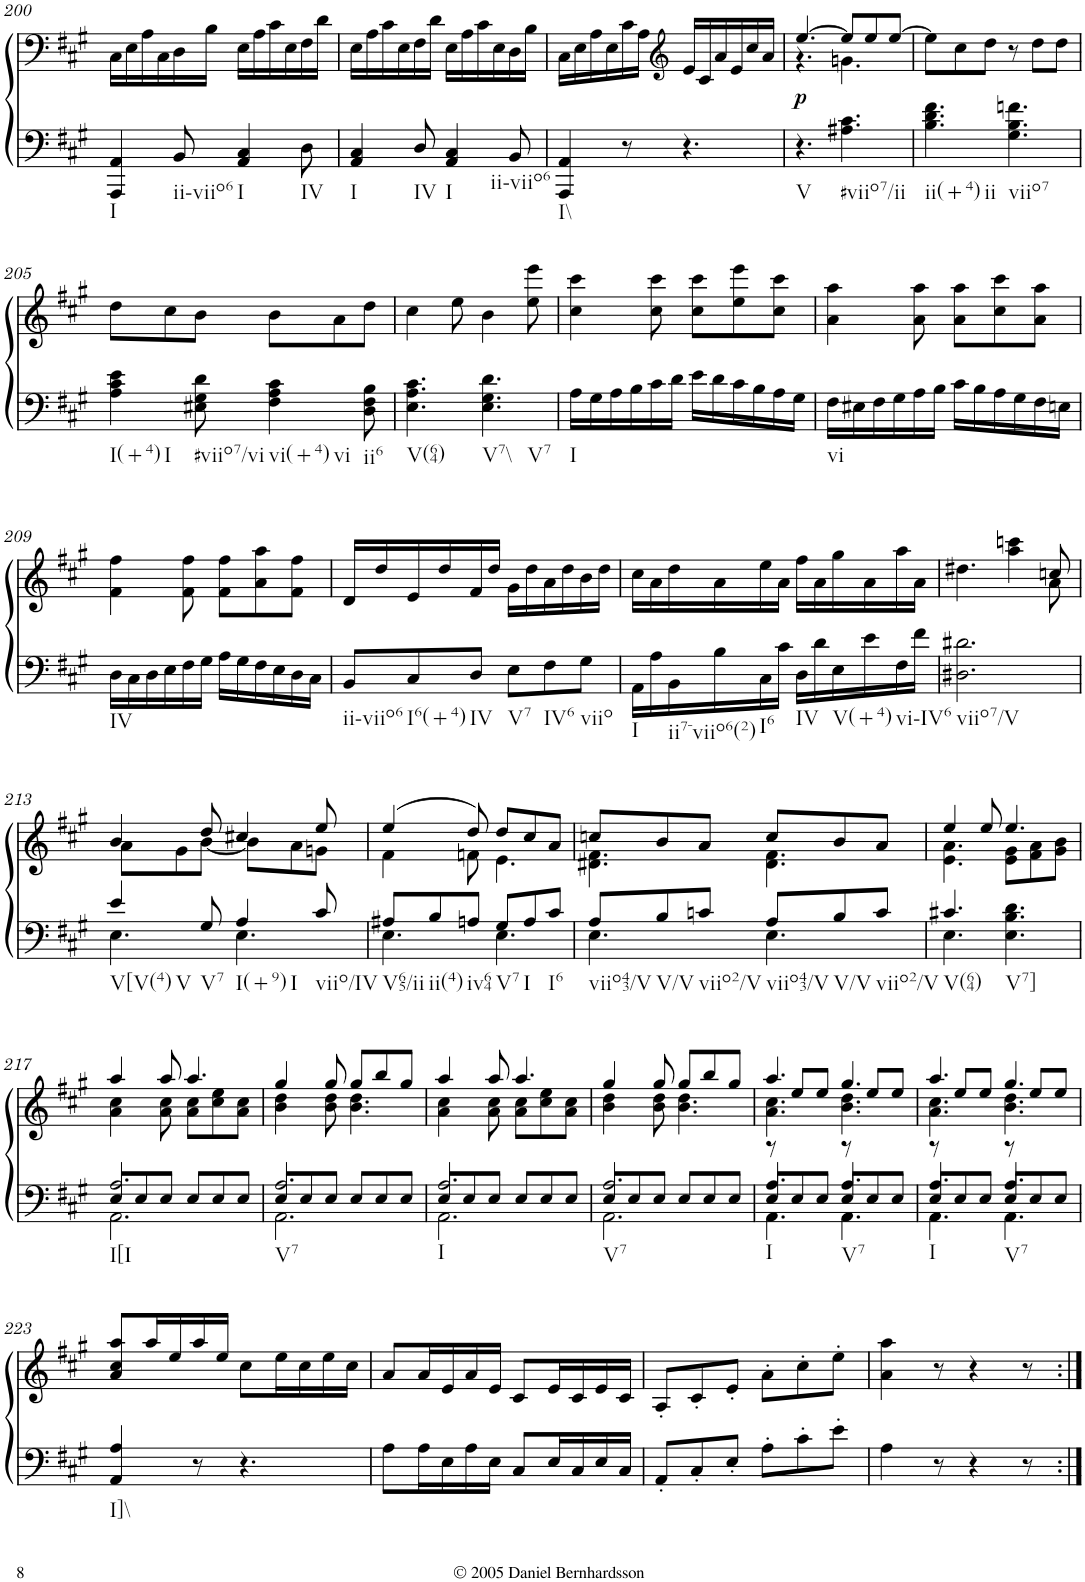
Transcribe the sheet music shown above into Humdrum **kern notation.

**kern	**kern	**dynam
*part1	*part1	*part1
*staff2	*staff1	*staff1/2
*I"Piano	*	*
*I'Pno.	*	*
!!LO:PB:g=z
*clefF4	*clefG2	*
*k[f#c#g#]	*k[f#c#g#]	*
*A:	*A:	*
*M6/8	*M6/8	*
=200	=200	=200
!LO:TX:b:t=I	!	!
4AAA/ 4AA/	16C#\LL	.
.	16E\	.
.	16A\	.
.	16C#\	.
!LO:TX:b:t=ii-viio6	!	!
8BB/	16D\	.
.	16B\JJ	.
!LO:TX:b:t=I	!	!
4AA/ 4C#/	16E\LL	.
.	16A\	.
.	16c#\	.
.	16E\	.
!LO:TX:b:t=IV	!	!
8D\	16F#\	.
.	16d\JJ	.
=201	=201	=201
!LO:TX:b:t=I	!	!
4AA/ 4C#/	16E\LL	.
.	16A\	.
.	16c#\	.
.	16E\	.
!LO:TX:b:t=IV	!	!
8D/	16F#\	.
.	16d\JJ	.
!LO:TX:b:t=I	!	!
4AA/ 4C#/	16E\LL	.
.	16A\	.
.	16c#\	.
.	16E\	.
!LO:TX:b:t=ii-viio6	!	!
8BB/	16D\	.
.	16B\JJ	.
=202	=202	=202
!LO:TX:b:t=I\\	!	!
4AAA/ 4AA/	16C#\LL	.
.	16E\	.
.	16A\	.
.	16E\	.
8r	16c#\	.
.	16A\JJ	.
*	*clefG2	*
4.r	16e/LL	.
.	16c#/	.
.	16a/	.
.	16e/	.
.	16cc#/	.
.	16a/JJ	.
=203	=203	=203
*	*^	*
!LO:TX:b:t=V	!	!	!
!	!	!	!LO:DY:b
4.r	[>4.ee/	4.r	p
!LO:TX:b:t=#viio7/ii	!	!	!
4.A#X\ 4.c#\	8ee/L]	4.gn\	.
.	8ee/	.	.
.	[>8ee/J	.	.
*	*v	*v	*
=204	=204	=204
!LO:TX:b:t=ii(+4)	!	!
!LO:TX:b:t=ii	!	!
4.B\ 4.d\ 4.f#\	8ee\L]	.
.	8cc#\	.
.	8dd\J	.
!LO:TX:b:t=viio7	!	!
4.G#\ 4.B\ 4.fn\	8r	.
.	8dd\L	.
.	8dd\J	.
!!LO:LB:g=z
=205	=205	=205
!LO:TX:b:t=I(+4)	!	!
!LO:TX:b:t=I	!	!
4A\ 4c#\ 4e\	8dd\L	.
.	8cc#\	.
!LO:TX:b:t=#viio7/vi	!	!
8E#X\ 8G#\ 8d\	8b\J	.
!LO:TX:b:t=vi(+4)	!	!
!LO:TX:b:t=vi	!	!
4F#\ 4A\ 4c#\	8b\L	.
.	8a\	.
!LO:TX:b:t=ii6	!	!
8D\ 8F#\ 8B\	8dd\J	.
=206	=206	=206
!LO:TX:b:t=V(64)	!	!
4.E\ 4.A\ 4.c#\	4cc#\	.
.	8ee\	.
!LO:TX:b:t=V7\\	!	!
!LO:TX:b:t=V7	!	!
4.E\ 4.G#\ 4.d\	4b\	.
.	8ee\ 8eee\	.
=207	=207	=207
!LO:TX:b:t=I	!	!
16A\LL	4cc#\ 4ccc#\	.
16G#\	.	.
16A\	.	.
16B\	.	.
16c#\	8cc#\ 8ccc#\	.
16d\JJ	.	.
16e\LL	8cc#\ 8ccc#\L	.
16d\	.	.
16c#\	8ee\ 8eee\	.
16B\	.	.
16A\	8cc#\ 8ccc#\J	.
16G#\JJ	.	.
=208	=208	=208
!LO:TX:b:t=vi	!	!
16F#\LL	4a\ 4aa\	.
16E#X\	.	.
16F#\	.	.
16G#\	.	.
16A\	8a\ 8aa\	.
16B\JJ	.	.
16c#\LL	8a\ 8aa\L	.
16B\	.	.
16A\	8cc#\ 8ccc#\	.
16G#\	.	.
16F#\	8a\ 8aa\J	.
16En\JJ	.	.
!!LO:LB:g=z
=209	=209	=209
!LO:TX:b:t=IV	!	!
16D\LL	4f#\ 4ff#\	.
16C#\	.	.
16D\	.	.
16E\	.	.
16F#\	8f#\ 8ff#\	.
16G#\JJ	.	.
16A\LL	8f#\ 8ff#\L	.
16G#\	.	.
16F#\	8a\ 8aa\	.
16E\	.	.
16D\	8f#\ 8ff#\J	.
16C#\JJ	.	.
=210	=210	=210
!LO:TX:b:t=ii-viio6	!	!
8BB/L	16d/LL	.
.	16dd/	.
!LO:TX:b:t=I6(+4)	!	!
8C#/	16e/	.
.	16dd/	.
!LO:TX:b:t=IV	!	!
8D/J	16f#/	.
.	16dd/JJ	.
!LO:TX:b:t=V7	!	!
8E\L	16g#\LL	.
.	16dd\	.
!LO:TX:b:t=IV6	!	!
8F#\	16a\	.
.	16dd\	.
!LO:TX:b:t=viio	!	!
8G#\J	16b\	.
.	16dd\JJ	.
=211	=211	=211
!LO:TX:b:t=I	!	!
16AA\LL	16cc#\LL	.
16A\	16a\	.
!LO:TX:b:t=ii7-viio6(2)	!	!
16BB\	16dd\	.
16B\	16a\	.
!LO:TX:b:t=I6	!	!
16C#\	16ee\	.
16c#\JJ	16a\JJ	.
!LO:TX:b:t=IV	!	!
16D\LL	16ff#\LL	.
16d\	16a\	.
!LO:TX:b:t=V(+4)	!	!
16E\	16gg#\	.
16e\	16a\	.
!LO:TX:b:t=vi-IV6	!	!
16F#\	16aa\	.
16f#\JJ	16a\JJ	.
=212	=212	=212
*	*^	*
!LO:TX:b:t=viio7/V	!	!	!
2.D#X\ 2.d#X\	4.dd#X\	4.ryy	.
.	4aa\ 4cccn\	8ryy	.
.	.	8ryy	.
.	8ccn/	8a\	.
!!LO:LB:g=z	!!
=213	=213	=213	=213
*^	*	*	*
!LO:TX:b:t=V[V(4)	!	!	!	!
!LO:TX:b:t=V	!	!	!	!
4e/	4.E\	4b/	8a\L	.
.	.	.	8g#\	.
!LO:TX:b:t=V7	!	!	!	!
8G#/	.	8dd/	[<8b\J	.
!LO:TX:b:t=I(+9)	!	!	!	!
!LO:TX:b:t=I	!	!	!	!
4A/	4.E\	4cc#X/	8b\L]	.
.	.	.	8a\	.
!LO:TX:b:t=viio/IV	!	!	!	!
8c#/	.	8ee/	8gn\J	.
=214	=214	=214	=214	=214
!LO:TX:b:t=V65/ii	!	!	!	!
8A#X/L	4.E\	(4ee/	4f#\	.
!LO:TX:b:t=ii(4)	!	!	!	!
8B/	.	.	.	.
!LO:TX:b:t=iv64	!	!	!	!
8An/J	.	8dd/)	8fn\	.
!LO:TX:b:t=V7	!	!	!	!
8G#/L	4.E\	8dd/L	4.e\	.
!LO:TX:b:t=I	!	!	!	!
8A/	.	8cc#/	.	.
!LO:TX:b:t=I6	!	!	!	!
8c#/J	.	8a/J	.	.
=215	=215	=215	=215	=215
!LO:TX:b:t=viio43/V	!	!	!	!
8A/L	4.E\	8ccn/L	4.d#X\ 4.f#\	.
!LO:TX:b:t=V/V	!	!	!	!
8B/	.	8b/	.	.
!LO:TX:b:t=viio2/V	!	!	!	!
8cn/J	.	8a/J	.	.
!LO:TX:b:t=viio43/V	!	!	!	!
8A/L	4.E\	8cc/L	4.d#\ 4.f#\	.
!LO:TX:b:t=V/V	!	!	!	!
8B/	.	8b/	.	.
!LO:TX:b:t=viio2/V	!	!	!	!
8c/J	.	8a/J	.	.
=216	=216	=216	=216	=216
!LO:TX:b:t=V(64)	!	!	!	!
4.c#X/	4.E\	4ee/	4.e\ 4.a\	.
.	.	8ee/	.	.
!LO:TX:b:t=V7]	!	!	!	!
4.E\ 4.B\ 4.d\	4.ryy	4.ee/	8e\ 8g#\L	.
.	.	.	8f#\ 8a\	.
.	.	.	8g#\ 8b\J	.
!!LO:LB:g=z	!!
=217	=217	=217	=217	=217
*	*^	*	*	*
!LO:TX:b:t=I[I	!	!	!	!	!
2.A/	2.AA\	8E/L	4aa/	4a\ 4cc#\	.
.	.	8E/	.	.	.
.	.	8E/J	8aa/	8a\ 8cc#\	.
.	.	8E/L	4.aa/	8a\ 8cc#\L	.
.	.	8E/	.	8cc#\ 8ee\	.
.	.	8E/J	.	8a\ 8cc#\J	.
=218	=218	=218	=218	=218	=218
!LO:TX:b:t=V7	!	!	!	!	!
2.A/	2.AA\	8E/L	4gg#/	4b\ 4dd\	.
.	.	8E/	.	.	.
.	.	8E/J	8gg#/	8b\ 8dd\	.
.	.	8E/L	8gg#/L	4.b\ 4.dd\	.
.	.	8E/	8bb/	.	.
.	.	8E/J	8gg#/J	.	.
=219	=219	=219	=219	=219	=219
!LO:TX:b:t=I	!	!	!	!	!
2.A/	2.AA\	8E/L	4aa/	4a\ 4cc#\	.
.	.	8E/	.	.	.
.	.	8E/J	8aa/	8a\ 8cc#\	.
.	.	8E/L	4.aa/	8a\ 8cc#\L	.
.	.	8E/	.	8cc#\ 8ee\	.
.	.	8E/J	.	8a\ 8cc#\J	.
=220	=220	=220	=220	=220	=220
!LO:TX:b:t=V7	!	!	!	!	!
2.A/	2.AA\	8E/L	4gg#/	4b\ 4dd\	.
.	.	8E/	.	.	.
.	.	8E/J	8gg#/	8b\ 8dd\	.
.	.	8E/L	8gg#/L	4.b\ 4.dd\	.
.	.	8E/	8bb/	.	.
.	.	8E/J	8gg#/J	.	.
=221	=221	=221	=221	=221	=221
*	*	*	*	*^	*
!LO:TX:b:t=I	!	!	!	!	!	!
4.A/	4.AA\	8E/L	4.aa/	4.a\ 4.cc#\	8r	.
.	.	8E/	.	.	8ee/L	.
.	.	8E/J	.	.	8ee/J	.
!LO:TX:b:t=V7	!	!	!	!	!	!
4.A/	4.AA\	8E/L	4.gg#/	4.b\ 4.dd\	8r	.
.	.	8E/	.	.	8ee/L	.
.	.	8E/J	.	.	8ee/J	.
=222	=222	=222	=222	=222	=222	=222
!LO:TX:b:t=I	!	!	!	!	!	!
4.A/	4.AA\	8E/L	4.aa/	4.a\ 4.cc#\	8r	.
.	.	8E/	.	.	8ee/L	.
.	.	8E/J	.	.	8ee/J	.
!LO:TX:b:t=V7	!	!	!	!	!	!
4.A/	4.AA\	8E/L	4.gg#/	4.b\ 4.dd\	8r	.
.	.	8E/	.	.	8ee/L	.
.	.	8E/J	.	.	8ee/J	.
!!LO:LB:g=z
=223	=223	=223	=223	=223	=223	=223
!LO:TX:b:t=I]\\	!	!	!	!	!	!
*v	*v	*v	*	*	*	*
*	*v	*v	*v	*
4AA/ 4A/	8a/ 8cc#/ 8aa/L	.
.	16aa/L	.
.	16ee/	.
8r	16aa/	.
.	16ee/JJ	.
4.r	8cc#\L	.
.	16ee\L	.
.	16cc#\	.
.	16ee\	.
.	16cc#\JJ	.
=224	=224	=224
8A\L	8a/L	.
16A\L	16a/L	.
16E\	16e/	.
16A\	16a/	.
16E\JJ	16e/JJ	.
8C#/L	8c#/L	.
16E/L	16e/L	.
16C#/	16c#/	.
16E/	16e/	.
16C#/JJ	16c#/JJ	.
=225	=225	=225
8AA'/L	8A'/L	.
8C#'/	8c#'/	.
8E'/J	8e'/J	.
8A'\L	8a'\L	.
8c#'\	8cc#'\	.
8e'\J	8ee'\J	.
=226	=226	=226
4A\	4a\ 4aa\	.
8r	8r	.
4r	4r	.
8r	8r	.
=:|!	=:|!	=:|!
*-	*-	*-
